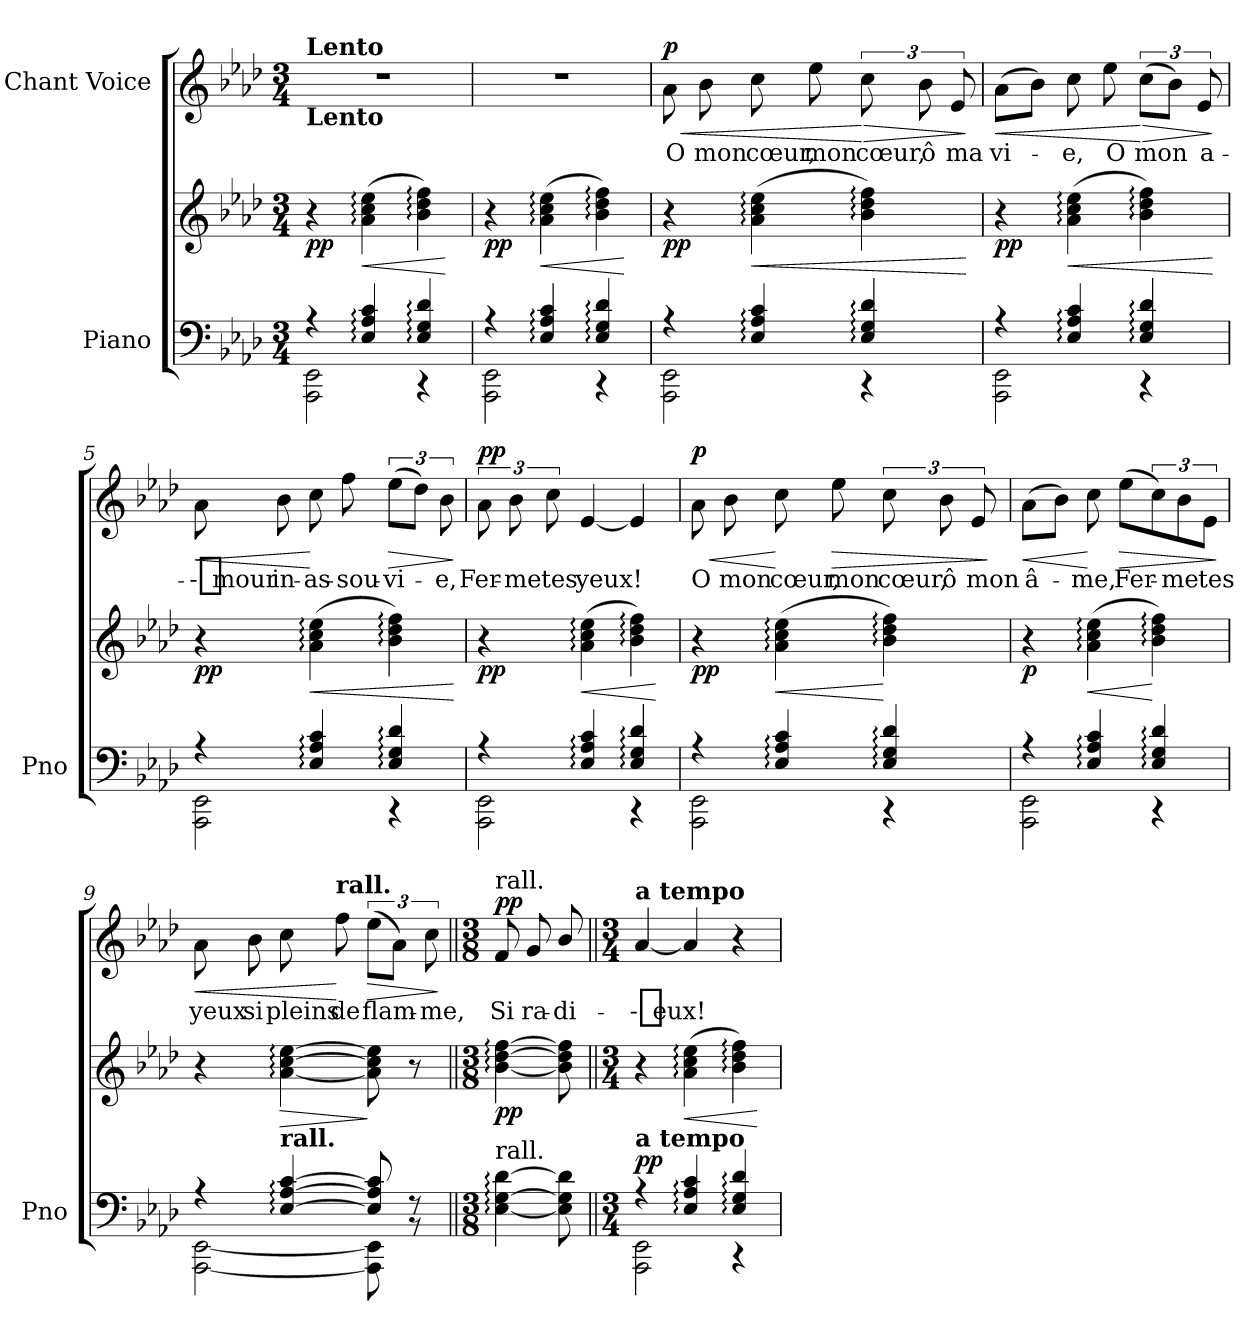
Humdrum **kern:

**kern	**kern	**dynam	**kern	**text	**dynam
*part2	*part2	*part2	*part1	*part1	*part1
*staff3	*staff2	*staff2/3	*staff1	*staff1	*staff1
*I"Piano	*	*	*I"Chant Voice	*	*
*I'Pno	*	*	*	*	*
*clefF4	*clefG2	*	*clefG2	*	*
*k[b-e-a-d-]	*k[b-e-a-d-]	*	*k[b-e-a-d-]	*	*
*M3/4	*M3/4	*	*M3/4	*	*
*MM42	*MM42	*	*MM42	*	*
=1	=1	=1	=1	=1	=1
*^	*	*	*	*	*
!	!	!	!	!LO:TX:a:B:t=Lento	!	!
!	!	!	!	!LO:TX:b:B:t=Lento	!	!
!	!	!	!LO:DY:b	!	!	!
4r	2AAA-\ 2EE-\	4r	pp	2.r	.	.
!	!	!	!LO:HP:b	!	!	!
4E-/: 4A-/: 4c/:	.	(>4a-\: 4cc\: 4ee-\:	<	.	.	.
4E-/: 4G/: 4d-/:	4r	4b-\: 4dd-\: 4ff\:)	.	.	.	.
*v	*v	*	*	*	*	*
.	.	[	.	.	.
=2	=2	=2	=2	=2	=2
*^	*	*	*	*	*
!	!	!	!LO:DY:b	!	!	!
4r	2AAA-\ 2EE-\	4r	pp	2.r	.	.
!	!	!	!LO:HP:b	!	!	!
4E-/: 4A-/: 4c/:	.	(>4a-\: 4cc\: 4ee-\:	<	.	.	.
4E-/: 4G/: 4d-/:	4r	4b-\: 4dd-\: 4ff\:)	.	.	.	.
*v	*v	*	*	*	*	*
.	.	[	.	.	.
=3	=3	=3	=3	=3	=3
*^	*	*	*	*	*
!	!	!	!LO:DY:b	!	!LO:LY:b	!LO:HP:b
!	!	!	!	!	!	!LO:DY:n=1:a
4r	2AAA-\ 2EE-\	4r	pp	8a-\	O	< p
!	!	!	!	!	!LO:LY:b	!
.	.	.	.	8b-\	mon	.
!	!	!	!LO:HP:b	!	!LO:LY:b	!
4E-/: 4A-/: 4c/:	.	(>4a-\: 4cc\: 4ee-\:	<	8cc\	cœur,	.
!	!	!	!	!	!LO:LY:b	!
.	.	.	.	8ee-\	mon	.
!	!	!	!	!	!LO:LY:b	!LO:HP:n=1:b
4E-/: 4G/: 4d-/:	4r	4b-\: 4dd-\: 4ff\:)	.	12cc\	cœur,	[ >
!	!	!	!	!	!LO:LY:b	!
.	.	.	.	12b-\	ô	.
!	!	!	!	!	!LO:LY:b	!
.	.	.	.	12e-/	ma	.
*v	*v	*	*	*	*	*
.	.	[	.	.	]
=4	=4	=4	=4	=4	=4
*^	*	*	*	*	*
!	!	!	!LO:DY:b	!	!LO:LY:b	!LO:HP:b
4r	2AAA-\ 2EE-\	4r	pp	(>8a-\L	vi-	<
.	.	.	.	8b-\J)	.	.
!	!	!	!LO:HP:b	!	!LO:LY:b	!
4E-/: 4A-/: 4c/:	.	(>4a-\: 4cc\: 4ee-\:	<	8cc\	-e,	.
!	!	!	!	!	!LO:LY:b	!
.	.	.	.	8ee-\	O	.
!	!	!	!	!	!LO:LY:b	!LO:HP:n=1:b
4E-/: 4G/: 4d-/:	4r	4b-\: 4dd-\: 4ff\:)	.	(>12cc\L	mon	[ >
.	.	.	.	12b-\J)	.	.
!	!	!	!	!	!LO:LY:b	!
.	.	.	.	12e-/	a-	.
*v	*v	*	*	*	*	*
.	.	[	.	.	]
!!LO:LB:g=z
=5	=5	=5	=5	=5	=5
*^	*	*	*	*	*
!	!	!	!LO:DY:b	!	!LO:LY:b	!LO:HP:b
4r	2AAA-\ 2EE-\	4r	pp	8a-\	-- mour	<
!	!	!	!	!	!LO:LY:b	!
.	.	.	.	8b-\	in-	.
!	!	!	!LO:HP:b	!	!LO:LY:b	!
4E-/: 4A-/: 4c/:	.	(>4a-\: 4cc\: 4ee-\:	<	8cc\	-as-	[
!	!	!	!	!	!LO:LY:b	!
.	.	.	.	8ff\	-sou-	.
!	!	!	!	!	!LO:LY:b	!LO:HP:b
4E-/: 4G/: 4d-/:	4r	4b-\: 4dd-\: 4ff\:)	.	(>12ee-\L	-vi-	>
.	.	.	.	12dd-\J)	.	.
!	!	!	!	!	!LO:LY:b	!
.	.	.	.	12b-\	-e,	.
*v	*v	*	*	*	*	*
.	.	[	.	.	]
=6	=6	=6	=6	=6	=6
*^	*	*	*	*	*
!	!	!	!LO:DY:b	!	!LO:LY:b	!LO:DY:a
4r	2AAA-\ 2EE-\	4r	pp	12a-\	Fer-	pp
!	!	!	!	!	!LO:LY:b	!
.	.	.	.	12b-\	-me	.
!	!	!	!	!	!LO:LY:b	!
.	.	.	.	12cc\	tes	.
!	!	!	!LO:HP:b	!	!LO:LY:b	!
4E-/: 4A-/: 4c/:	.	(>4a-\: 4cc\: 4ee-\:	<	[4e-/	yeux!	.
4E-/: 4G/: 4d-/:	4r	4b-\: 4dd-\: 4ff\:)	.	4e-/]	.	.
*v	*v	*	*	*	*	*
.	.	[	.	.	.
=7	=7	=7	=7	=7	=7
*^	*	*	*	*	*
!	!	!	!LO:DY:b	!	!LO:LY:b	!LO:HP:b
!	!	!	!	!	!	!LO:DY:n=1:a
4r	2AAA-\ 2EE-\	4r	pp	8a-\	O	< p
!	!	!	!	!	!LO:LY:b	!
.	.	.	.	8b-\	mon	.
!	!	!	!LO:HP:b	!	!LO:LY:b	!
4E-/: 4A-/: 4c/:	.	(>4a-\: 4cc\: 4ee-\:	<	8cc\	cœur,	[
!	!	!	!	!	!LO:LY:b	!LO:HP:b
.	.	.	.	8ee-\	mon	>
!	!	!	!	!	!LO:LY:b	!
4E-/: 4G/: 4d-/:	4r	4b-\: 4dd-\: 4ff\:)	[	12cc\	cœur,	.
!	!	!	!	!	!LO:LY:b	!
.	.	.	.	12b-\	ô	.
!	!	!	!	!	!LO:LY:b	!
.	.	.	.	12e-/	mon	.
*v	*v	*	*	*	*	*
.	.	.	.	.	]
!!LO:LB:g=z
=8	=8	=8	=8	=8	=8
*^	*	*	*	*	*
!	!	!	!LO:DY:b	!	!LO:LY:b	!LO:HP:b
4r	2AAA-\ 2EE-\	4r	p	(>8a-\L	â-	<
.	.	.	.	8b-\J)	.	.
!	!	!	!LO:HP:b	!	!LO:LY:b	!
4E-/: 4A-/: 4c/:	.	(>4a-\: 4cc\: 4ee-\:	<	8cc\	-me,	[
!	!	!	!	!	!LO:LY:b	!LO:HP:b
.	.	.	.	(>8ee-\L	Fer-	>
4E-/: 4G/: 4d-/:	4r	4b-\: 4dd-\: 4ff\:)	[	12cc\J)	.	.
!	!	!	!	!	!LO:LY:b	!
.	.	.	.	12b-\	-me	.
!	!	!	!	!	!LO:LY:b	!
.	.	.	.	12e-/	tes	.
*v	*v	*	*	*	*	*
.	.	.	.	.	]
=9	=9	=9	=9	=9	=9
*^	*	*	*	*	*
!	!	!	!	!	!LO:LY:b	!LO:HP:b
4r	[2AAA-\ [2EE-\	4r	.	8a-\	yeux	<
!	!	!	!	!	!LO:LY:b	!
.	.	.	.	8b-\	si	.
!	!	!LO:TX:b:B:t=rall.	!	!	!	!
!	!	!	!LO:HP:b	!	!LO:LY:b	!
!	!	!	!LO:DY:n=1:b	!	!	!
!	!	!	!LO:DY:n=2:b	!	!	!
[4E-/: [4A-/: [4c/:	.	[4a-\: [4cc\: [4ee-\:	> other-dynamics f	8cc\	pleins	.
!	!	!	!	!LO:TX:a:B:t=rall.	!	!
!	!	!	!	!	!LO:LY:b	!
.	.	.	.	8ff\	de	[
*	*	*	*	*MM40	*	*
!	!	!	!	!	!LO:LY:b	!LO:HP:b
8E-/] 8A-/] 8c/]	8AAA-\] 8EE-\]	8a-\] 8cc\] 8ee-\]	]	(>12ee-\L	flam-	>
.	.	.	.	12a-\J)	.	.
8r	8rBB	8r	.	.	.	.
!	!	!	!	!	!LO:LY:b	!
.	.	.	.	12cc\	-me,	.
*v	*v	*	*	*	*	*
.	.	.	.	.	]
=10||	=10||	=10||	=10||	=10||	=10||
*M3/8	*M3/8	*	*M3/8	*	*
*	*	*	*MM38	*	*
!	!	!	!LO:TX:a:t=rall.	!	!
!LO:TX:a:t=rall.	!	!	!	!	!
!	!	!LO:DY:b	!	!LO:LY:b	!LO:DY:a
[4E-\: [4G\: [4d-\:	[4b-\: [4dd-\: [4ff\:	pp	8f/	Si	pp
!	!	!	!	!LO:LY:b	!
.	.	.	8g/	ra-	.
!	!	!	!	!LO:LY:b	!
8E-\] 8G\] 8d-\]	8b-\] 8dd-\] 8ff\]	.	8b-/	-di-	.
!!LO:LB:g=z
=11||	=11||	=11||	=11||	=11||	=11||
*M3/4	*M3/4	*	*M3/4	*	*
*	*	*	*MM44	*	*
*^	*	*	*	*	*
!	!	!	!	!LO:TX:a:B:t=a tempo	!	!
!	!	!LO:TX:b:B:t=a tempo	!	!	!	!
!	!	!	!LO:DY:a=2	!	!LO:LY:b	!
4r	2AAA-\ 2EE-\	4r	pp	[4a-/	-- eux!	.
!	!	!	!LO:HP:b	!	!	!
4E-/: 4A-/: 4c/:	.	(>4a-\: 4cc\: 4ee-\:	<	4a-/]	.	.
4E-/: 4G/: 4d-/:	4r	4b-\: 4dd-\: 4ff\:)	.	4r	.	.
*v	*v	*	*	*	*	*
.	.	[	.	.	.
=	=	=	=	=	=
*-	*-	*-	*-	*-	*-
